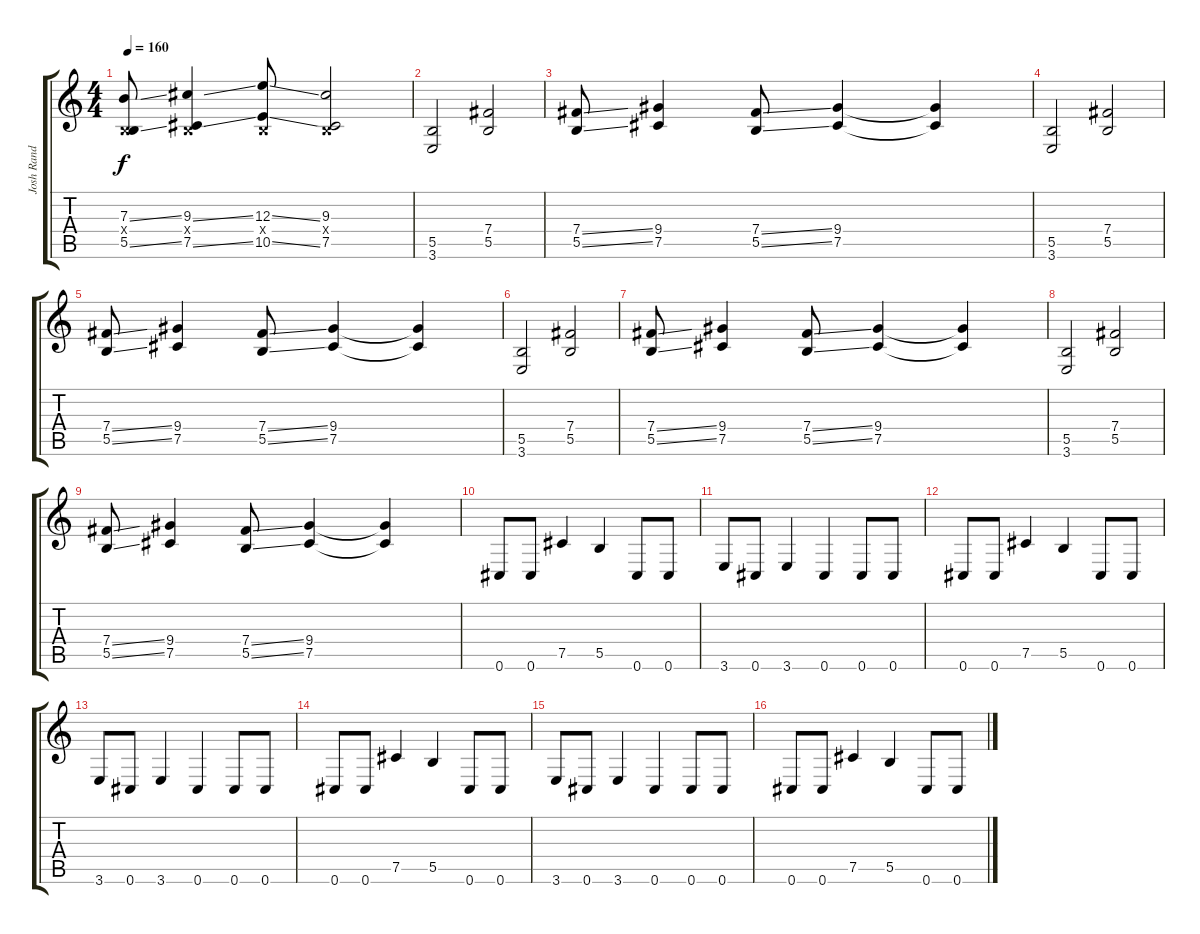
\track ("Josh Rand" "Josh Rand") {instrument distortionguitar}
\staff {score tabs}
\tuning (Db4 Ab3 E3 B2 Gb2 Db2) {hide}
\ts (4 4)
\tempo 160
\clef g2
\ks c
(7.3{ss} 0.4{x} 5.5{ss}).8{dy f} (9.3{ss} 0.4{x} 7.5{ss}).4 (12.3{ss} 0.4{x} 10.5{ss}).8 (9.3 0.4{x} 7.5).2 |
(5.5 3.6).2 (7.4 5.5).2 |
(7.4{ss} 5.5{ss}).8 (9.4 7.5).4 (7.4{ss} 5.5{ss}).8 (9.4 7.5).4 (9.4{t} 7.5{t}).4 |
(5.5 3.6).2 (7.4 5.5).2 |
(7.4{ss} 5.5{ss}).8 (9.4 7.5).4 (7.4{ss} 5.5{ss}).8 (9.4 7.5).4 (9.4{t} 7.5{t}).4 |
(5.5 3.6).2 (7.4 5.5).2 |
(7.4{ss} 5.5{ss}).8 (9.4 7.5).4 (7.4{ss} 5.5{ss}).8 (9.4 7.5).4 (9.4{t} 7.5{t}).4 |
(5.5 3.6).2 (7.4 5.5).2 |
(7.4{ss} 5.5{ss}).8 (9.4 7.5).4 (7.4{ss} 5.5{ss}).8 (9.4 7.5).4 (9.4{t} 7.5{t}).4 |
0.6.8 0.6.8 7.5.4 5.5.4 0.6.8 0.6.8 |
3.6.8 0.6.8 3.6.4 0.6.4 0.6.8 0.6.8 |
0.6.8 0.6.8 7.5.4 5.5.4 0.6.8 0.6.8 |
3.6.8 0.6.8 3.6.4 0.6.4 0.6.8 0.6.8 |
0.6.8 0.6.8 7.5.4 5.5.4 0.6.8 0.6.8 |
3.6.8 0.6.8 3.6.4 0.6.4 0.6.8 0.6.8 |
0.6.8 0.6.8 7.5.4 5.5.4 0.6.8 0.6.8
